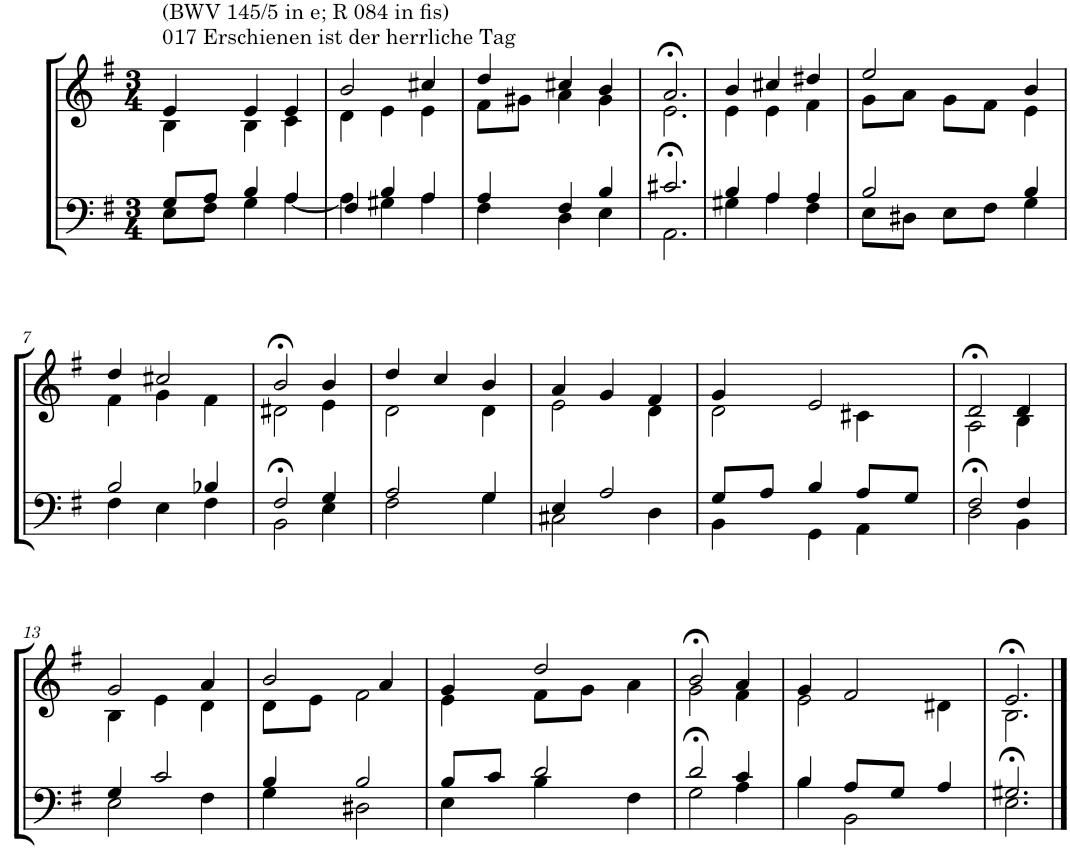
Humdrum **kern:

**kern	**kern
*part2	*part1
*staff2	*staff1
*I"Tenor/Baß	*I"Sopran/Alt
*clefF4	*clefG2
*k[f#]	*k[f#]
*M3/4	*M3/4
=1	=1
*^	*^
!	!	!LO:TX:a:t=017 Erschienen ist der herrliche Tag	!
!	!	!LO:TX:a:t=(BWV 145/5 in e; R 084 in fis)	!
8G/L	8E\L	4e/	4B\
8A/J	8F#\J	.	.
4B/	4G\	4e/	4B\
4A/	[4A\	4e/	4c\
=2	=2	=2	=2
4F#/	4A\]	2b/	4d\
4B/	4G#X\	.	4e\
4A/	4A\	4cc#X/	4e\
=3	=3	=3	=3
4A/	4F#\	4dd/	8f#\L
.	.	.	8g#X\J
4F#/	4D\	4cc#X/	4a\
4B/	4E\	4b/	4g#\
=4	=4	=4	=4
2.c#X/	2.AA>\	2.a>/	2.e\
=5	=5	=5	=5
4B/	4G#X\	4b/	4e\
4A/	4A\	4cc#X/	4e\
4A/	4F#\	4dd#X/	4f#\
=6	=6	=6	=6
2B/	8E\L	2ee/	8g\L
.	8D#X\J	.	8a\J
.	8E\L	.	8g\L
.	8F#\J	.	8f#\J
4B/	4G\	4b/	4e\
!!LO:LB:g=z	!!
=7	=7	=7	=7
2B/	4F#\	4dd/	4f#\
.	4E\	2cc#X/	4g\
4B-X/	4F#\	.	4f#\
=8	=8	=8	=8
2F#/	2BB>\	2b>/	2d#X\
4G/	4E\	4b/	4e\
=9	=9	=9	=9
2A/	2F#\	4dd/	2d\
.	.	4cc/	.
4G/	4G\	4b/	4d\
=10	=10	=10	=10
4E/	2C#X\	4a/	2e\
2A/	.	4g/	.
.	4D\	4f#/	4d\
=11	=11	=11	=11
8G/L	4BB\	4g/	2d\
8A/J	.	.	.
4B/	4GG\	2e/	.
8A/L	4AA\	.	4c#X\
8G/J	.	.	.
=12	=12	=12	=12
2F#/	2D>\	2d>/	2A\
4F#/	4BB\	4d/	4B\
!!LO:LB:g=z	!!
=13	=13	=13	=13
4G/	2E\	2g/	4B\
2c/	.	.	4e\
.	4F#\	4a/	4d\
=14	=14	=14	=14
4B/	4G\	2b/	8d\L
.	.	.	8e\J
2B/	2D#X\	.	2f#\
.	.	4a/	.
=15	=15	=15	=15
8B/L	4E\	4g/	4e\
8c/J	.	.	.
2d/	4B\	2dd/	8f#\L
.	.	.	8g\J
.	4F#\	.	4a\
=16	=16	=16	=16
2d/	2G>\	2b>/	2g\
4c/	4A\	4a/	4f#\
=17	=17	=17	=17
4B/	4B\	4g/	2e\
8A/L	2BB\	2f#/	.
8G/J	.	.	.
4A/	.	.	4d#X\
=18	=18	=18	=18
2.G#X/	2.E>\	2.e>/	2.B\
*v	*v	*	*
*	*v	*v
==	==
*-	*-
